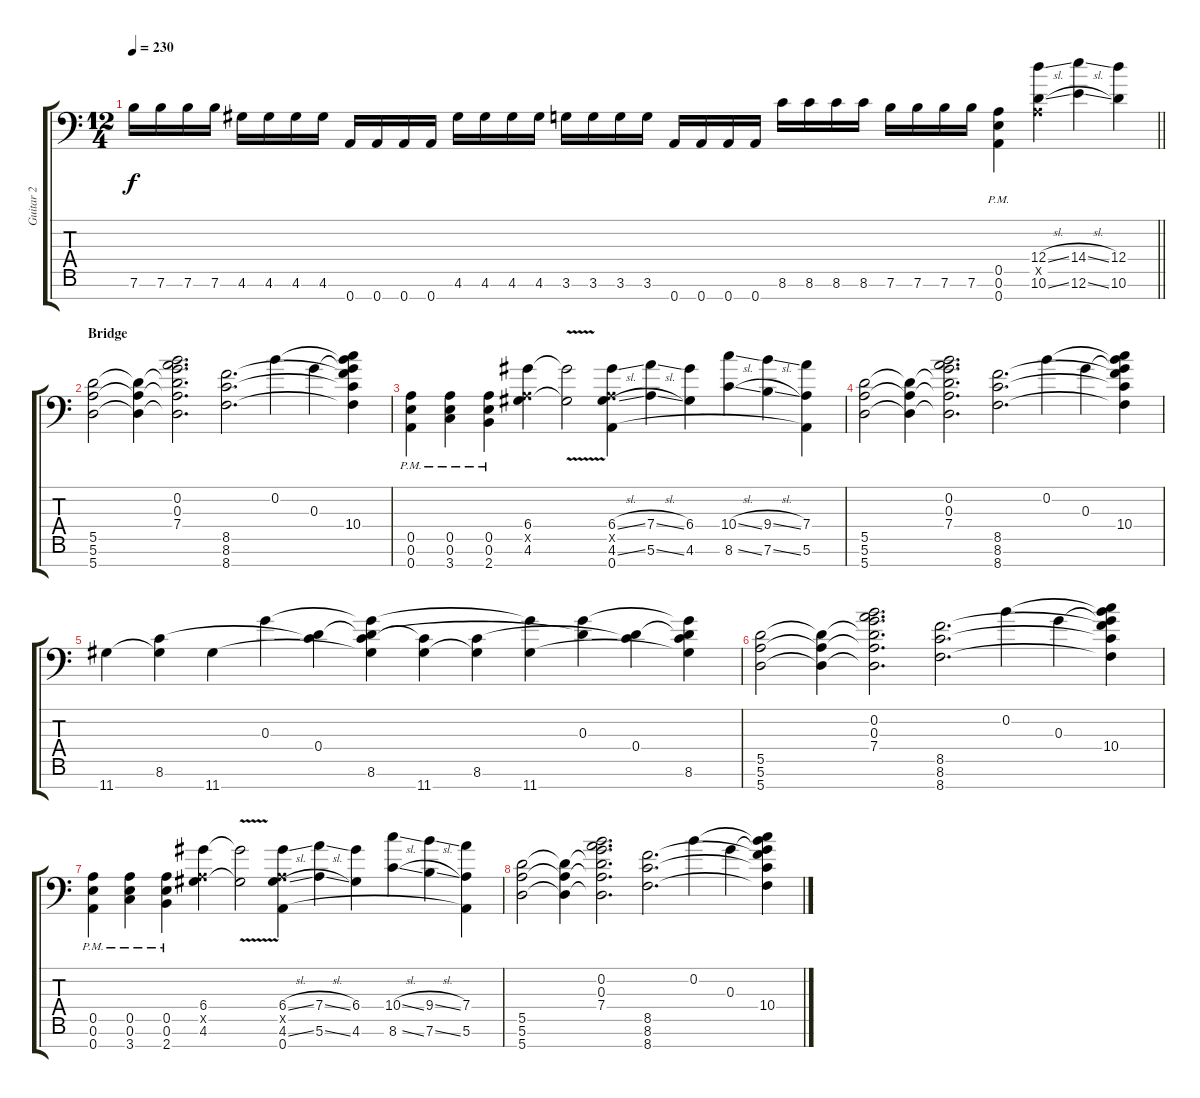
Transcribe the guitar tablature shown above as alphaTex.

\track ("Guitar 2" "Guitar 2") {instrument distortionguitar}
\staff {score tabs}
\tuning (E4 B3 G3 D3 A2 E2 A1) {hide}
\ts (12 4)
\tempo 230
\clef f4
\barLineRight lightlight
\ks c
7.6.16{dy f} 7.6.16 7.6.16 7.6.16 4.6.16 4.6.16 4.6.16 4.6.16 0.7.16 0.7.16 0.7.16 0.7.16 4.6.16 4.6.16 4.6.16 4.6.16 3.6.16 3.6.16 3.6.16 3.6.16 0.7.16 0.7.16 0.7.16 0.7.16 8.6.16 8.6.16 8.6.16 8.6.16 7.6.16 7.6.16 7.6.16 7.6.16 (0.5{pm} 0.6{pm} 0.7{pm}).4 (12.4{sl} 0.5{x} 10.6{sl}).4 (14.4{sl} 12.6{sl}).4 (12.4 10.6).4 |
\section ("" "Bridge")
(5.5 5.6 5.7).2 (5.5{t} 5.6{t} 5.7{t}).4 (0.2 0.3 7.4 5.5{t} 5.6{t} 5.7{t}).2{d} (8.5 8.6 8.7).2{d} 0.2.4 0.3.4 (0.2{t} 0.3{t} 10.4 8.5{t} 8.6{t} 8.7{t}).4 |
(0.5{pm} 0.6{pm} 0.7{pm}).4 (0.5{pm} 0.6{pm} 3.7{pm}).4 (0.5{pm} 0.6{pm} 2.7{pm}).4 (6.4 0.5{x} 4.6).4 (6.4{v t} 4.6{v t}).2 (6.4{sl} 0.5{x} 4.6{sl} 0.7).4 (7.4{sl} 5.6{sl}).4 (6.4 4.6).4 (10.4{sl} 8.6{sl}).4 (9.4{sl} 7.6{sl}).4 (7.4 5.6 0.7{t}).4 |
(5.5 5.6 5.7).2 (5.5{t} 5.6{t} 5.7{t}).4 (0.2 0.3 7.4 5.5{t} 5.6{t} 5.7{t}).2{d} (8.5 8.6 8.7).2{d} 0.2.4 0.3.4 (0.2{t} 0.3{t} 10.4 8.5{t} 8.6{t} 8.7{t}).4 |
11.7.4 (8.6 11.7{t}).4 11.7.4 0.3.4 (0.4 8.6{t}).4 (0.3{t} 0.4{t} 8.6 11.7{t}).4 (8.6{t} 11.7).4 (8.6 11.7{t}).4 (0.3{t} 11.7).4 (0.3 0.4{t}).4 (0.4 8.6{t}).4 (0.3{t} 0.4{t} 8.6 11.7{t}).4 |
(5.5 5.6 5.7).2 (5.5{t} 5.6{t} 5.7{t}).4 (0.2 0.3 7.4 5.5{t} 5.6{t} 5.7{t}).2{d} (8.5 8.6 8.7).2{d} 0.2.4 0.3.4 (0.2{t} 0.3{t} 10.4 8.5{t} 8.6{t} 8.7{t}).4 |
(0.5{pm} 0.6{pm} 0.7{pm}).4 (0.5{pm} 0.6{pm} 3.7{pm}).4 (0.5{pm} 0.6{pm} 2.7{pm}).4 (6.4 0.5{x} 4.6).4 (6.4{v t} 4.6{v t}).2 (6.4{sl} 0.5{x} 4.6{sl} 0.7).4 (7.4{sl} 5.6{sl}).4 (6.4 4.6).4 (10.4{sl} 8.6{sl}).4 (9.4{sl} 7.6{sl}).4 (7.4 5.6 0.7{t}).4 |
(5.5 5.6 5.7).2 (5.5{t} 5.6{t} 5.7{t}).4 (0.2 0.3 7.4 5.5{t} 5.6{t} 5.7{t}).2{d} (8.5 8.6 8.7).2{d} 0.2.4 0.3.4 (0.2{t} 0.3{t} 10.4 8.5{t} 8.6{t} 8.7{t}).4
